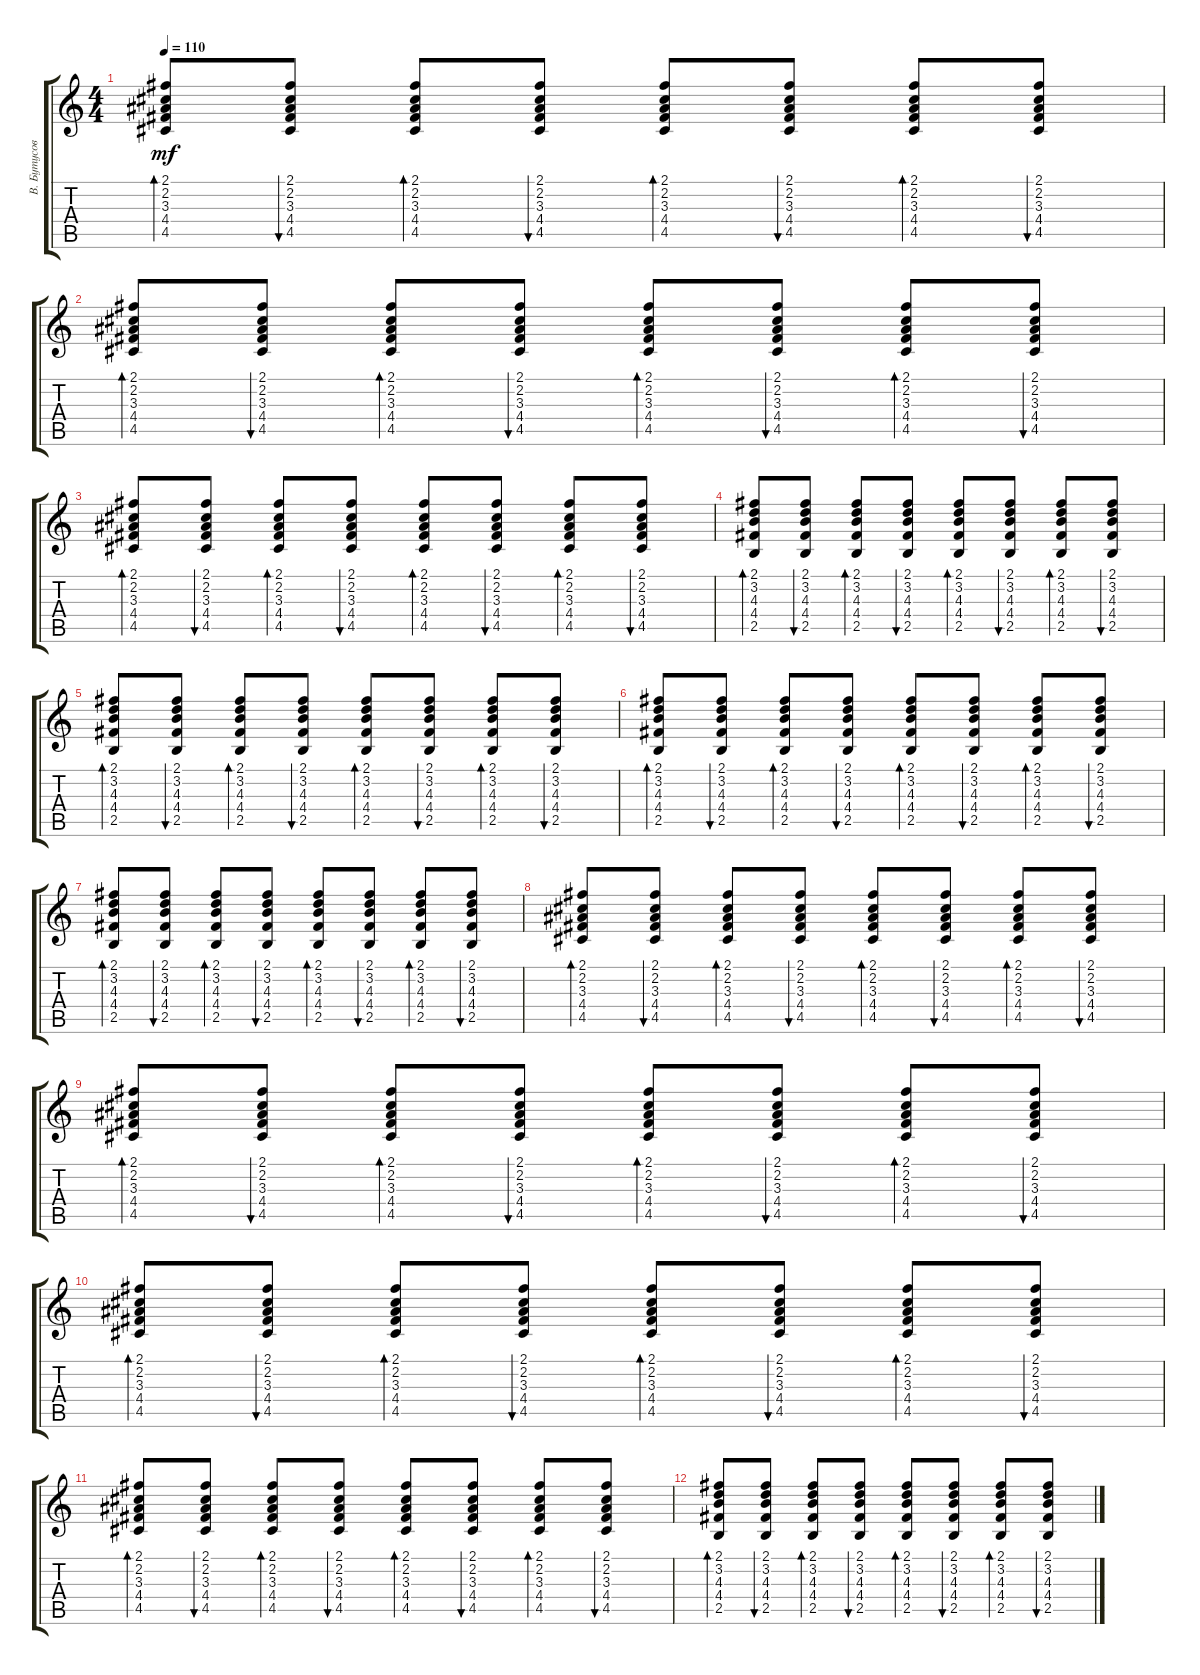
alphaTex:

\track ("В. Бутусов" "В. Бутусов") {instrument acousticguitarsteel}
\staff {score tabs}
\tuning (E4 B3 G3 D3 A2 E2) {hide}
\ts (4 4)
\tempo 110
\clef g2
\ks c
(2.1 2.2 3.3 4.4 4.5).8{bd 60 dy mf} (2.1 2.2 3.3 4.4 4.5).8{bu 60} (2.1 2.2 3.3 4.4 4.5).8{bd 60} (2.1 2.2 3.3 4.4 4.5).8{bu 60} (2.1 2.2 3.3 4.4 4.5).8{bd 60} (2.1 2.2 3.3 4.4 4.5).8{bu 60} (2.1 2.2 3.3 4.4 4.5).8{bd 60} (2.1 2.2 3.3 4.4 4.5).8{bu 60} |
(2.1 2.2 3.3 4.4 4.5).8{bd 60} (2.1 2.2 3.3 4.4 4.5).8{bu 60} (2.1 2.2 3.3 4.4 4.5).8{bd 60} (2.1 2.2 3.3 4.4 4.5).8{bu 60} (2.1 2.2 3.3 4.4 4.5).8{bd 60} (2.1 2.2 3.3 4.4 4.5).8{bu 60} (2.1 2.2 3.3 4.4 4.5).8{bd 60} (2.1 2.2 3.3 4.4 4.5).8{bu 60} |
(2.1 2.2 3.3 4.4 4.5).8{bd 60} (2.1 2.2 3.3 4.4 4.5).8{bu 60} (2.1 2.2 3.3 4.4 4.5).8{bd 60} (2.1 2.2 3.3 4.4 4.5).8{bu 60} (2.1 2.2 3.3 4.4 4.5).8{bd 60} (2.1 2.2 3.3 4.4 4.5).8{bu 60} (2.1 2.2 3.3 4.4 4.5).8{bd 60} (2.1 2.2 3.3 4.4 4.5).8{bu 60} |
(2.1 3.2 4.3 4.4 2.5).8{bd 60} (2.1 3.2 4.3 4.4 2.5).8{bu 60} (2.1 3.2 4.3 4.4 2.5).8{bd 60} (2.1 3.2 4.3 4.4 2.5).8{bu 60} (2.1 3.2 4.3 4.4 2.5).8{bd 60} (2.1 3.2 4.3 4.4 2.5).8{bu 60} (2.1 3.2 4.3 4.4 2.5).8{bd 60} (2.1 3.2 4.3 4.4 2.5).8{bu 60} |
(2.1 3.2 4.3 4.4 2.5).8{bd 60} (2.1 3.2 4.3 4.4 2.5).8{bu 60} (2.1 3.2 4.3 4.4 2.5).8{bd 60} (2.1 3.2 4.3 4.4 2.5).8{bu 60} (2.1 3.2 4.3 4.4 2.5).8{bd 60} (2.1 3.2 4.3 4.4 2.5).8{bu 60} (2.1 3.2 4.3 4.4 2.5).8{bd 60} (2.1 3.2 4.3 4.4 2.5).8{bu 60} |
(2.1 3.2 4.3 4.4 2.5).8{bd 60} (2.1 3.2 4.3 4.4 2.5).8{bu 60} (2.1 3.2 4.3 4.4 2.5).8{bd 60} (2.1 3.2 4.3 4.4 2.5).8{bu 60} (2.1 3.2 4.3 4.4 2.5).8{bd 60} (2.1 3.2 4.3 4.4 2.5).8{bu 60} (2.1 3.2 4.3 4.4 2.5).8{bd 60} (2.1 3.2 4.3 4.4 2.5).8{bu 60} |
(2.1 3.2 4.3 4.4 2.5).8{bd 60} (2.1 3.2 4.3 4.4 2.5).8{bu 60} (2.1 3.2 4.3 4.4 2.5).8{bd 60} (2.1 3.2 4.3 4.4 2.5).8{bu 60} (2.1 3.2 4.3 4.4 2.5).8{bd 60} (2.1 3.2 4.3 4.4 2.5).8{bu 60} (2.1 3.2 4.3 4.4 2.5).8{bd 60} (2.1 3.2 4.3 4.4 2.5).8{bu 60} |
(2.1 2.2 3.3 4.4 4.5).8{bd 60} (2.1 2.2 3.3 4.4 4.5).8{bu 60} (2.1 2.2 3.3 4.4 4.5).8{bd 60} (2.1 2.2 3.3 4.4 4.5).8{bu 60} (2.1 2.2 3.3 4.4 4.5).8{bd 60} (2.1 2.2 3.3 4.4 4.5).8{bu 60} (2.1 2.2 3.3 4.4 4.5).8{bd 60} (2.1 2.2 3.3 4.4 4.5).8{bu 60} |
(2.1 2.2 3.3 4.4 4.5).8{bd 60} (2.1 2.2 3.3 4.4 4.5).8{bu 60} (2.1 2.2 3.3 4.4 4.5).8{bd 60} (2.1 2.2 3.3 4.4 4.5).8{bu 60} (2.1 2.2 3.3 4.4 4.5).8{bd 60} (2.1 2.2 3.3 4.4 4.5).8{bu 60} (2.1 2.2 3.3 4.4 4.5).8{bd 60} (2.1 2.2 3.3 4.4 4.5).8{bu 60} |
(2.1 2.2 3.3 4.4 4.5).8{bd 60} (2.1 2.2 3.3 4.4 4.5).8{bu 60} (2.1 2.2 3.3 4.4 4.5).8{bd 60} (2.1 2.2 3.3 4.4 4.5).8{bu 60} (2.1 2.2 3.3 4.4 4.5).8{bd 60} (2.1 2.2 3.3 4.4 4.5).8{bu 60} (2.1 2.2 3.3 4.4 4.5).8{bd 60} (2.1 2.2 3.3 4.4 4.5).8{bu 60} |
(2.1 2.2 3.3 4.4 4.5).8{bd 60} (2.1 2.2 3.3 4.4 4.5).8{bu 60} (2.1 2.2 3.3 4.4 4.5).8{bd 60} (2.1 2.2 3.3 4.4 4.5).8{bu 60} (2.1 2.2 3.3 4.4 4.5).8{bd 60} (2.1 2.2 3.3 4.4 4.5).8{bu 60} (2.1 2.2 3.3 4.4 4.5).8{bd 60} (2.1 2.2 3.3 4.4 4.5).8{bu 60} |
(2.1 3.2 4.3 4.4 2.5).8{bd 60} (2.1 3.2 4.3 4.4 2.5).8{bu 60} (2.1 3.2 4.3 4.4 2.5).8{bd 60} (2.1 3.2 4.3 4.4 2.5).8{bu 60} (2.1 3.2 4.3 4.4 2.5).8{bd 60} (2.1 3.2 4.3 4.4 2.5).8{bu 60} (2.1 3.2 4.3 4.4 2.5).8{bd 60} (2.1 3.2 4.3 4.4 2.5).8{bu 60}
